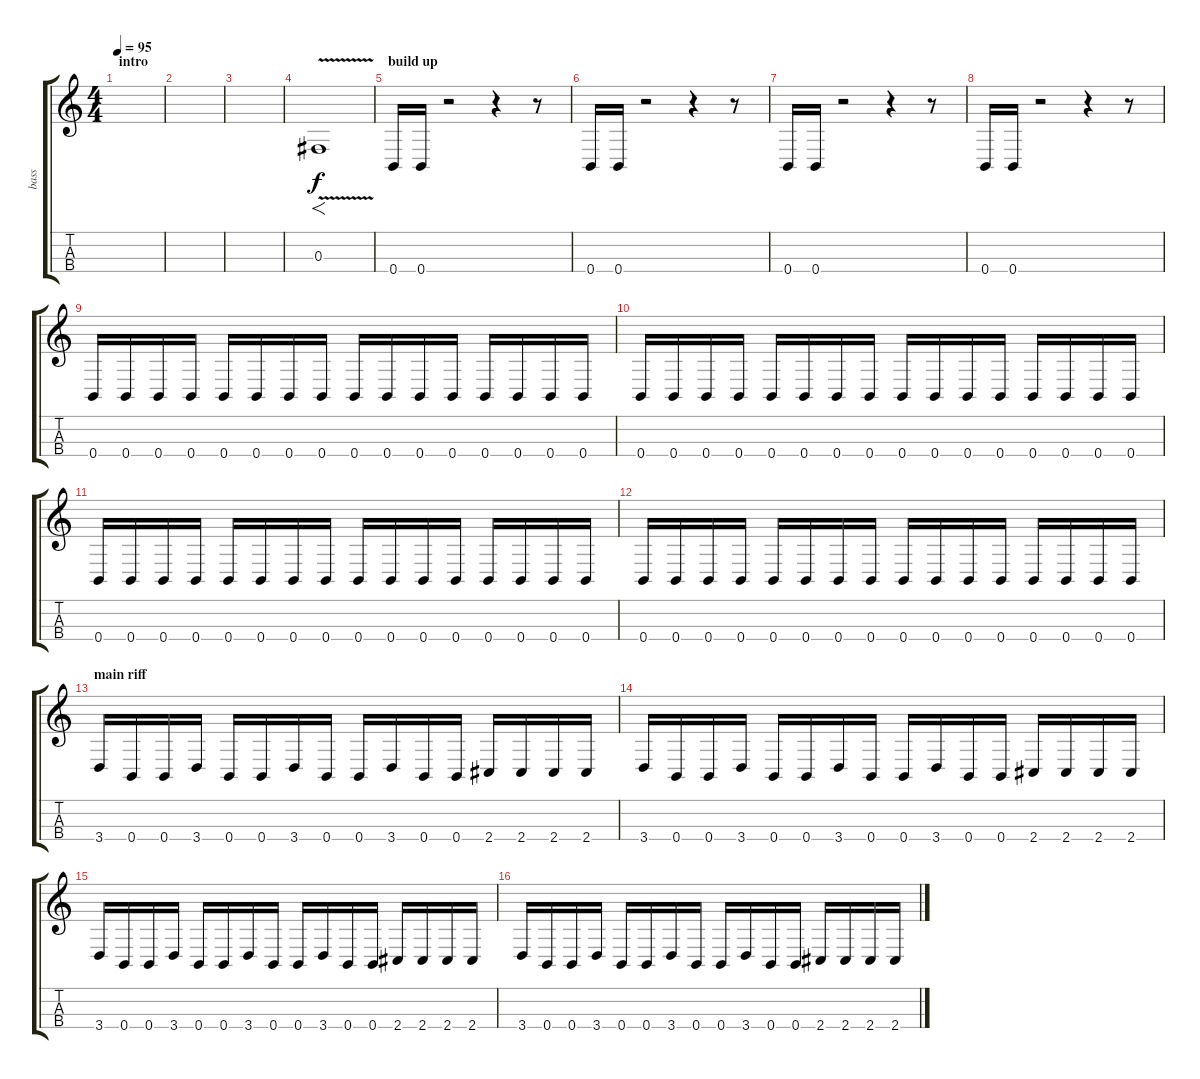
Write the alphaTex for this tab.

\track ("bass" "bass") {instrument electricbassfinger}
\staff {score tabs}
\tuning (E3 B2 Gb2 B1) {hide}
\ts (4 4)
\section ("" "intro")
\tempo 95
\clef g2
\ks c
|
|
|
0.3{v}.1{f} |
\section ("" "build up")
0.4.16 0.4.16 r.2 r.4 r.8 |
0.4.16 0.4.16 r.2 r.4 r.8 |
0.4.16 0.4.16 r.2 r.4 r.8 |
0.4.16 0.4.16 r.2 r.4 r.8 |
0.4.16 0.4.16 0.4.16 0.4.16 0.4.16 0.4.16 0.4.16 0.4.16 0.4.16 0.4.16 0.4.16 0.4.16 0.4.16 0.4.16 0.4.16 0.4.16 |
0.4.16 0.4.16 0.4.16 0.4.16 0.4.16 0.4.16 0.4.16 0.4.16 0.4.16 0.4.16 0.4.16 0.4.16 0.4.16 0.4.16 0.4.16 0.4.16 |
0.4.16 0.4.16 0.4.16 0.4.16 0.4.16 0.4.16 0.4.16 0.4.16 0.4.16 0.4.16 0.4.16 0.4.16 0.4.16 0.4.16 0.4.16 0.4.16 |
0.4.16 0.4.16 0.4.16 0.4.16 0.4.16 0.4.16 0.4.16 0.4.16 0.4.16 0.4.16 0.4.16 0.4.16 0.4.16 0.4.16 0.4.16 0.4.16 |
\section ("" "main riff")
3.4.16 0.4.16 0.4.16 3.4.16 0.4.16 0.4.16 3.4.16 0.4.16 0.4.16 3.4.16 0.4.16 0.4.16 2.4.16 2.4.16 2.4.16 2.4.16 |
3.4.16 0.4.16 0.4.16 3.4.16 0.4.16 0.4.16 3.4.16 0.4.16 0.4.16 3.4.16 0.4.16 0.4.16 2.4.16 2.4.16 2.4.16 2.4.16 |
3.4.16 0.4.16 0.4.16 3.4.16 0.4.16 0.4.16 3.4.16 0.4.16 0.4.16 3.4.16 0.4.16 0.4.16 2.4.16 2.4.16 2.4.16 2.4.16 |
3.4.16 0.4.16 0.4.16 3.4.16 0.4.16 0.4.16 3.4.16 0.4.16 0.4.16 3.4.16 0.4.16 0.4.16 2.4.16 2.4.16 2.4.16 2.4.16
